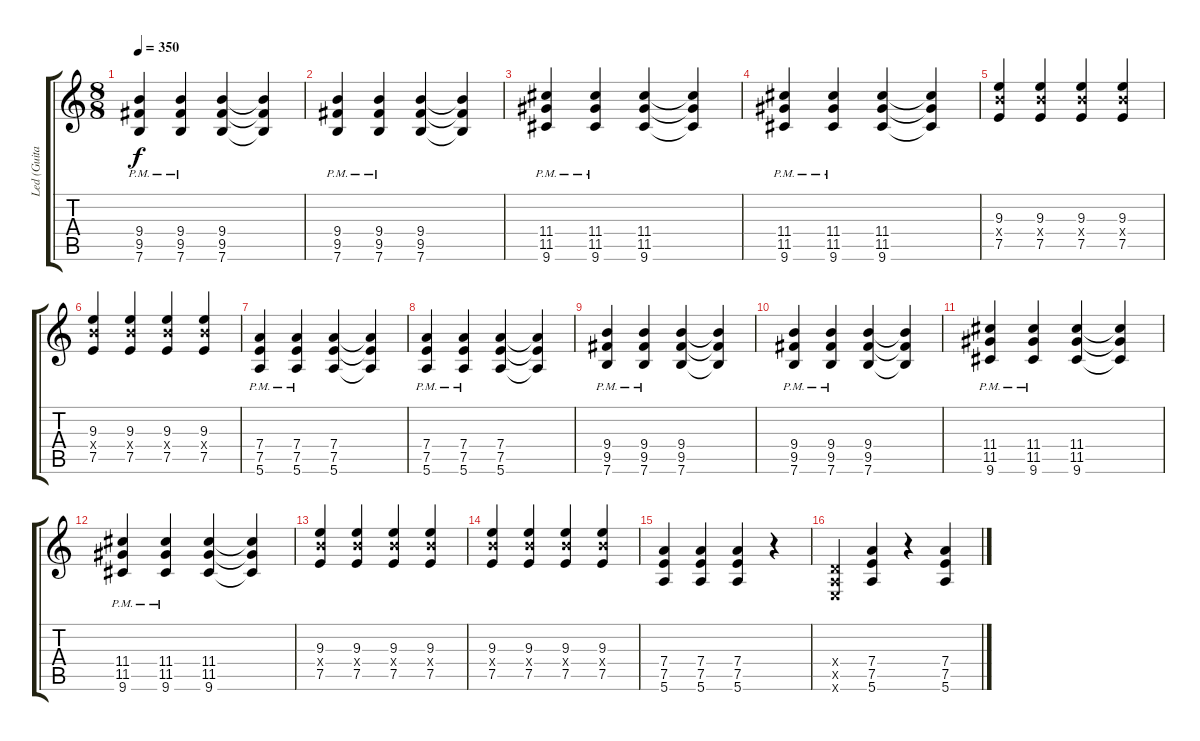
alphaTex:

\track ("Led (Guitar 2)" "Led (Guita") {solo instrument overdrivenguitar}
\staff {score tabs}
\tuning (E4 B3 G3 D3 A2 E2) {hide}
\ts (8 8)
\tempo 350
\clef g2
\ks c
(9.4{pm} 9.5 7.6).4{dy f} (9.4{pm} 9.5 7.6).4 (9.4 9.5 7.6).4 (9.4{t} 9.5{t} 7.6{t}).4 |
(9.4{pm} 9.5 7.6).4 (9.4{pm} 9.5 7.6).4 (9.4 9.5 7.6).4 (9.4{t} 9.5{t} 7.6{t}).4 |
(11.4{pm} 11.5 9.6).4 (11.4{pm} 11.5 9.6).4 (11.4 11.5 9.6).4 (11.4{t} 11.5{t} 9.6{t}).4 |
(11.4{pm} 11.5 9.6).4 (11.4{pm} 11.5 9.6).4 (11.4 11.5 9.6).4 (11.4{t} 11.5{t} 9.6{t}).4 |
(9.3 9.4{x} 7.5).4 (9.3 9.4{x} 7.5).4 (9.3 9.4{x} 7.5).4 (9.3 9.4{x} 7.5).4 |
(9.3 9.4{x} 7.5).4 (9.3 9.4{x} 7.5).4 (9.3 9.4{x} 7.5).4 (9.3 9.4{x} 7.5).4 |
(7.4{pm} 7.5 5.6).4 (7.4{pm} 7.5 5.6).4 (7.4 7.5 5.6).4 (7.4{t} 7.5{t} 5.6{t}).4 |
(7.4{pm} 7.5 5.6).4 (7.4{pm} 7.5 5.6).4 (7.4 7.5 5.6).4 (7.4{t} 7.5{t} 5.6{t}).4 |
(9.4{pm} 9.5 7.6).4 (9.4{pm} 9.5 7.6).4 (9.4 9.5 7.6).4 (9.4{t} 9.5{t} 7.6{t}).4 |
(9.4{pm} 9.5 7.6).4 (9.4{pm} 9.5 7.6).4 (9.4 9.5 7.6).4 (9.4{t} 9.5{t} 7.6{t}).4 |
(11.4{pm} 11.5 9.6).4 (11.4{pm} 11.5 9.6).4 (11.4 11.5 9.6).4 (11.4{t} 11.5{t} 9.6{t}).4 |
(11.4{pm} 11.5 9.6).4 (11.4{pm} 11.5 9.6).4 (11.4 11.5 9.6).4 (11.4{t} 11.5{t} 9.6{t}).4 |
(9.3 9.4{x} 7.5).4 (9.3 9.4{x} 7.5).4 (9.3 9.4{x} 7.5).4 (9.3 9.4{x} 7.5).4 |
(9.3 9.4{x} 7.5).4 (9.3 9.4{x} 7.5).4 (9.3 9.4{x} 7.5).4 (9.3 9.4{x} 7.5).4 |
(7.4 7.5 5.6).4 (7.4 7.5 5.6).4 (7.4 7.5 5.6).4 r.4 |
(0.4{x} 0.5{x} 0.6{x}).4 (7.4 7.5 5.6).4 r.4 (7.4 7.5 5.6).4
